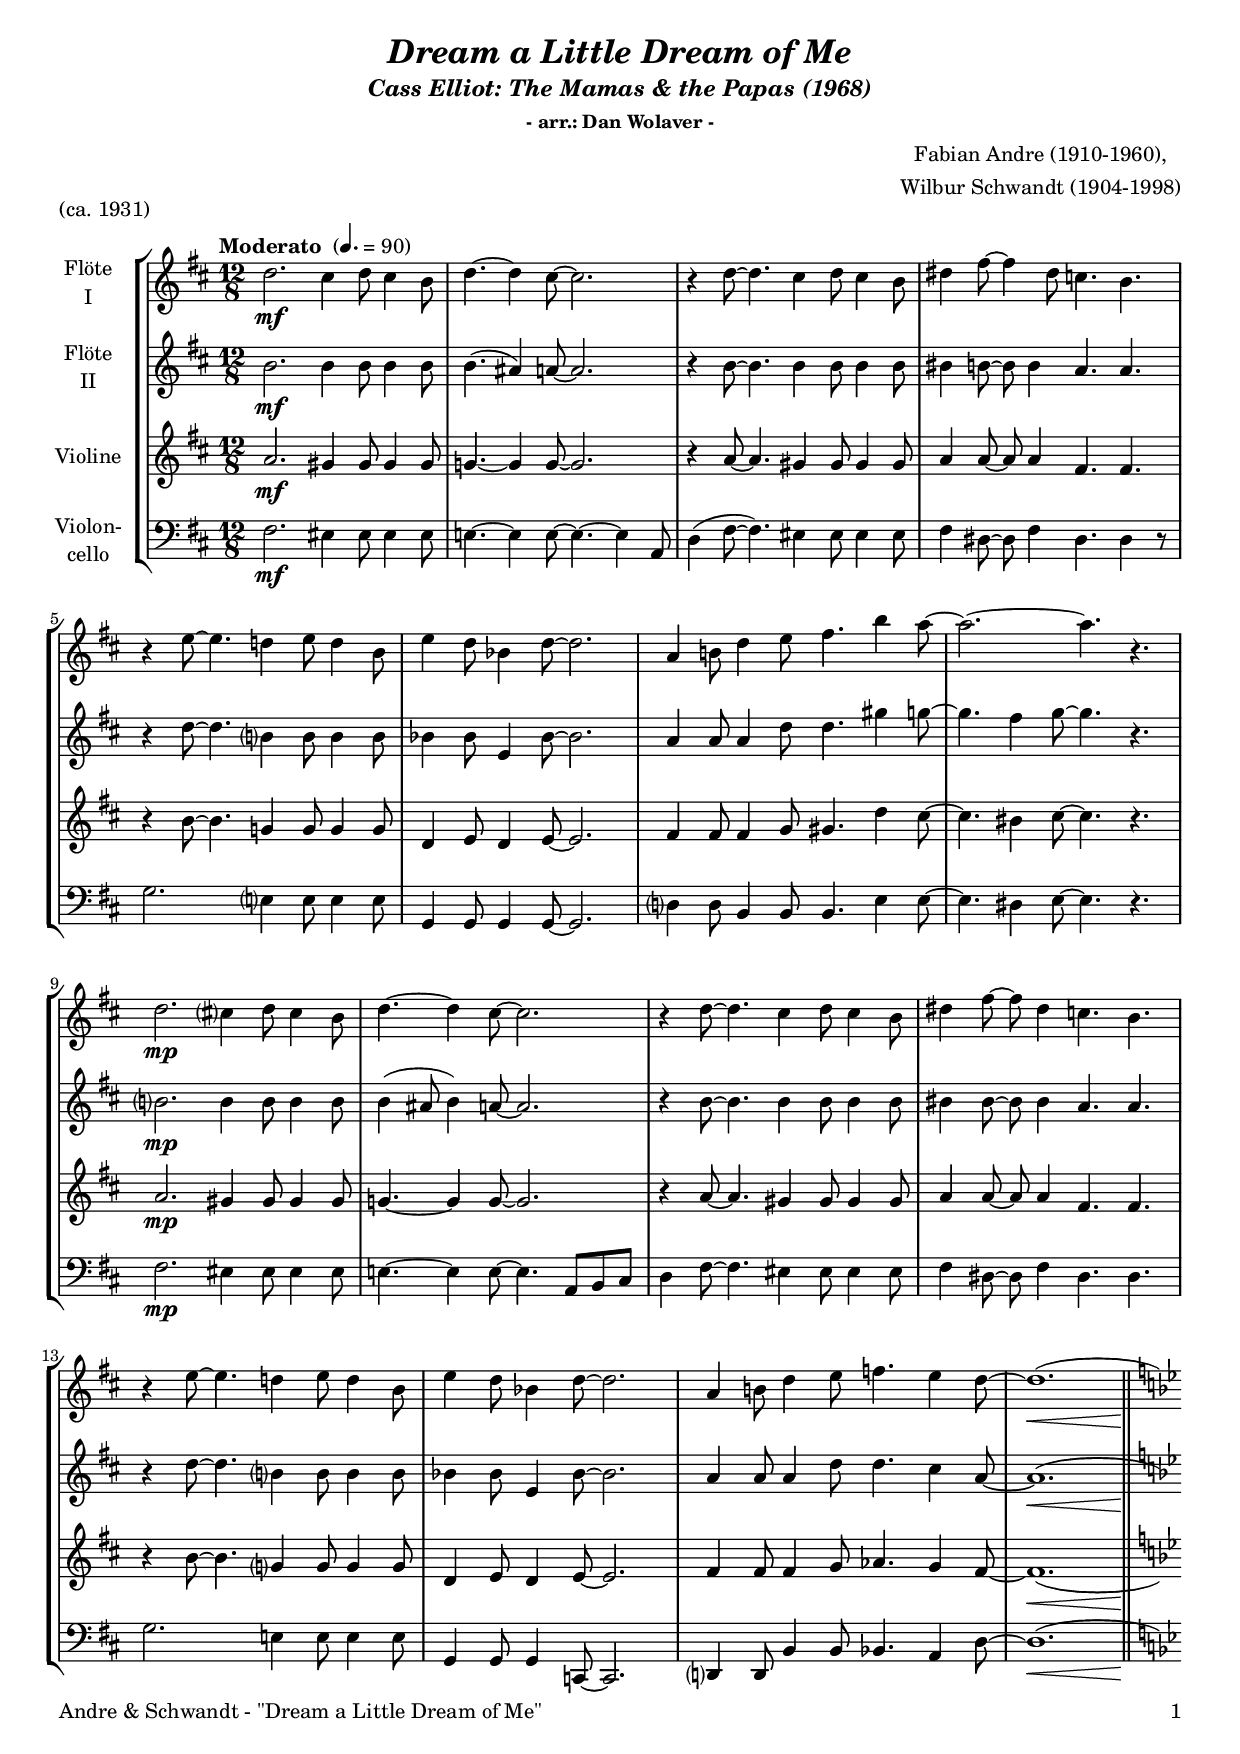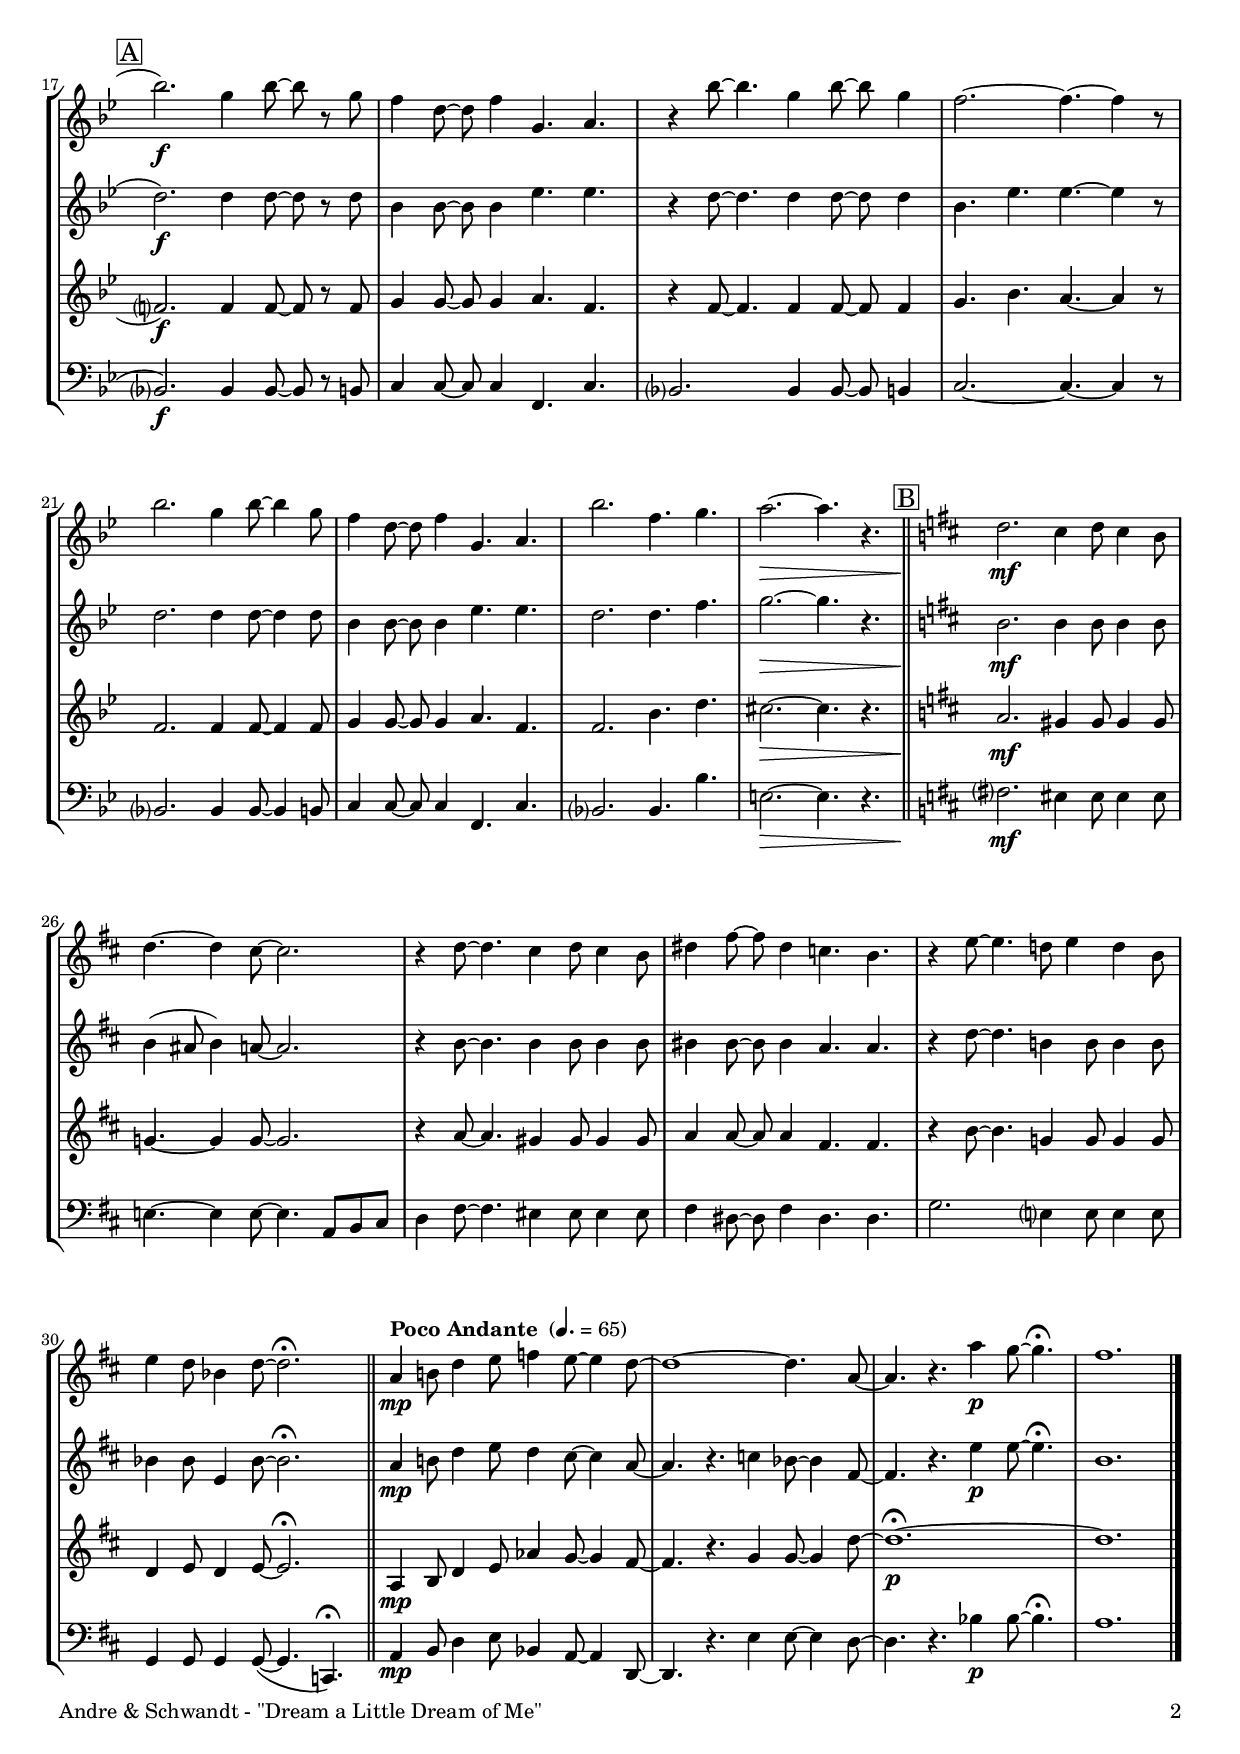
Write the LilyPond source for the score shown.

\version "2.24.4"
\include "deutsch.ly"
  
#(set-global-staff-size 18)

\header {
  title        = \markup \bold \italic "Dream a Little Dream of Me"
  subtitle     = \markup \italic "Cass Elliot: The Mamas & the Papas (1968)"
  subsubtitle  = "- arr.: Dan Wolaver -"
  composer     = \markup \center-column { "Fabian Andre (1910-1960),"
					  "Wilbur Schwandt (1904-1998)" }
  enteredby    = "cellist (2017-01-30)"
  piece        = "(ca. 1931)"
}

voiceconsts = {
  \key f \major
  \time 12/8
  \clef "treble"
% \numericTimeSignature
  \compressEmptyMeasures
  % Set default beaming for all staves
%  \set Timing.beamExceptions = #'()
%  \set Timing.baseMoment     = #(ly:make-moment 1 4)
%  \set Timing.beatStructure  = #'(1 1 1)
  \tempo "Moderato " 4.=90
}

mifl = "flute"
mivl = "violin"
mivc = "cello"

boxa = { \bar "||" \mark \markup \box "A" \key des \major }
boxb = { \bar "||" \mark \markup \box "B" \key f   \major }
slow = { \bar "||" \tempo "Poco Andante " 4.=65 }

va = \relative c' {
  \voiceconsts

  f2.\mf e4 f8 e4 d8
  f4.~ f4 e8~ e2.
  r4 f8~ f4. e4 f8 e4 d8

  fis4 a8~ a4 fis8 es4. d
  r4 g8~ g4. f!4 g8 f4 d8
  g4 f8 des4 f8~ f2.

  c4 d!8 f4 g8 a4. d4 c8~
  c2.~ c4. r
  f,2.\mp e?4 f8 e4 d8
  
  f4.~ f4 e8~ e2.
  r4 f8~ f4. e4 f8 e4 d8
  fis4 a8~ a fis4 es4. d
  
  r4 g8~ g4. f!4 g8 f4 d8
  g4 f8 des4 f8~ f2.
  c4 d!8 f4 g8 as4. g4 f8~

  f1.(\< \boxa
  des'2.)\!\f b4 des8~ des r b
  as4 f8~ f as4 b,4. c
  r4 des'8~ des4. b4 des8~ des b4

  as2.~ as4.~ as4 r8
  des2. b4 des8~ des4 b8
  as4 f8~ f as4 b,4. c
  des'2. as4. b

  c2.~\> c4. r \boxb
  f,2.\!\mf e4 f8 e4 d8
  f4.~ f4 e8~ e2.

  r4 f8~ f4. e4 f8 e4 d8
  fis4 a8~ a fis4 es4. d
  r4 g8~ g4. f!8 g4 f4 d8

  g4 f8 des4 f8~ f2.\fermata \slow
  c4\mp d!8 f4 g8 as4 g8~ g4 f8~

  f1~ f4. c8~
  c4. r c'4\p b8~ b4.\fermata
  a1. \bar "|."
}

vb = \relative c' {
  \voiceconsts

  d2.\mf d4 d8 d4 d8
  d4.( cis4) c8~ c2.
  r4 d8~ d4. d4 d8 d4 d8

  dis4 d8~ d d4 c4. c
  r4 f8~ f4. d?4 d8 d4 d8
  des4 des8 g,4 des'8~ des2.

  c4 c8 c4 f8 f4. h4 b8~
  b4. a4 b8~ b4. r
  d,?2.\mp d4 d8 d4 d8
  
  d4( cis8 d4) c8~ c2.
  r4 d8~ d4. d4 d8 d4 d8
  dis4 dis8~ dis dis4 c4. c
  
  r4 f8~ f4. d?4 d8 d4 d8
  des4 des8 g,4 des'8~ des2.
  c4 c8 c4 f8 f4. e4 c8~

  c1.(\< \boxa
  f2.)\!\f f4 f8~ f r f
  des4 des8~ des des4 ges4. ges
  r4 f8~ f4. f4 f8~ f f4

  des4. ges ges~ ges4 r8
  f2. f4 f8~ f4 f8
  des4 des8~ des des4 ges4. ges
  f2. f4. as

  b2.~\> b4. r \boxb
  d,2.\!\mf  d4 d8 d4 d8
  d4( cis8 d4) c8~ c2.

  r4 d8~ d4. d4 d8 d4 d8
  dis4 dis8~ dis dis4 c4. c
  r4 f8~ f4. d!4 d8 d4 d8

  des4 des8 g,4 des'8~ des2.\fermata \slow
  c4\mp d!8 f4 g8 f4 e8~ e4 c8~

  c4. r es4 des8~ des4 a8~
  a4. r g'4\p g8~ g4.\fermata
  d1. \bar "|."
}

vc = \relative c' {
  \voiceconsts

  c2.\mf h4 h8 h4 h8
  b!4.~ b4 b8~ b2.
  r4 c8~ c4. h4 h8 h4 h8

  c4 c8~ c c4 a4. a
  r4 d8~ d4. b!4 b8 b4 b8
  f4 g8 f4 g8~ g2.

  a4 a8 a4 b8 h4. f'4 e8~
  e4. dis4 e8~ e4. r
  c2.\mp h4 h8 h4 h8

  b!4.~ b4 b8~ b2.
  r4 c8~ c4. h4 h8 h4 h8
  c4 c8~ c c4 a4. a

  r4 d8~ d4. b?4 b8 b4 b8
  f4 g8 f4 g8~ g2.
  a4 a8 a4 b8 ces4. b4 a8~

  a1.(\< \boxa
  as?2.)\!\f as4 as8~ as r as
  b4 b8~ b b4 c4. as
  r4 as8~ as4. as4 as8~ as as4

  b4. des c~ c4 r8
  as2. as4 as8~ as4 as8
  b4 b8~ b b4 c4. as
  as2. des4. f

  e2.~\> e4. r \boxb
  c2.\!\mf h4 h8 h4 h8
  b!4.~ b4 b8~ b2.

  r4 c8~ c4. h4 h8 h4 h8
  c4 c8~ c c4 a4. a
  r4 d8~ d4. b!4 b8 b4 b8

  f4 g8 f4 g8~ g2.\fermata \slow
  c,4\mp d8 f4 g8 ces4 b8~ b4 a8~

  a4. r b4 b8~ b4 f'8~
  f1.~\fermata\p
  f \bar "|."
}

vd = \relative c' {
  \voiceconsts
  \clef "bass"
  
  a2.\mf gis4 gis8 gis4 gis8
  g!4.~ g4 g8~ g4.~ g4 c,8
  f4( a8~ a4.) gis4 gis8 gis4 gis8

  a4 fis8~ fis a4 fis4. fis4 r8
  b2. g?4 g8 g4 g8
  b,4 b8 b4 b8~ b2.

  f'?4 f8 d4 d8 d4. g4 g8~
  g4. fis4 g8~ g4. r
  a2.\mp gis4 gis8 gis4 gis8

  g!4.~ g4 g8~ g4. c,8 d e
  f4 a8~ a4. gis4 gis8 gis4 gis8
  a4 fis8~ fis a4 fis4. fis

  b2. g!4 g8 g4 g8
  b,4 b8 b4 es,8~ es2.
  f?4 f8 d'4 d8 des4. c4 f8~

  f1.(\< \boxa
  des?2.)\!\f des4 des8~ des r d
  es4 es8~ es es4 as,4. es'
  des?2. des4 des8~ des d4

  es2.~ es4.~ es4 r8
  des?2. des4 des8~ des4 d8
  es4 es8~ es es4 as,4. es'
  des?2. des4. des'

  g,2.~\> g4. r \boxb
  a?2.\!\mf gis4 gis8 gis4 gis8
  g!4.~ g4 g8~ g4. c,8 d e

  f4 a8~ a4. gis4 gis8 gis4 gis8
  a4 fis8~ fis a4 fis4. fis
  b2. g?4 g8 g4 g8

  b,4 b8 b4 b8(~ b4. es,)\fermata \slow
  c'4\mp d8 f4 g8 des4 c8~ c4 f,8~

  f4. r g'4 g8~ g4 f8~
  f4. r des'4\p des8~ des4.\fermata
  c1. \bar "|."
}


music = \new StaffGroup <<

  \new Staff {
    \set Staff.midiInstrument = \mifl
    \set Staff.instrumentName = \markup \center-column { "Flöte" "I" }
    \transpose f d' { \va }
  }

  \new Staff {
    \set Staff.midiInstrument = \mifl
    \set Staff.instrumentName = \markup \center-column { "Flöte" "II" }
    \transpose f d' { \vb }
  }

  \new Staff {
    \set Staff.midiInstrument = \mivl
    \set Staff.instrumentName = \markup \center-column { "Violine" }
    \transpose f d' { \vc }
  }

  \new Staff {
    \set Staff.midiInstrument = \mivc
    \set Staff.instrumentName = \markup \center-column { "Violon-" "cello" }
    \transpose f d { \vd }
  }
>>

\book {
  \paper {
    print-page-number = ##t
    print-first-page-number = ##t
    ragged-last-bottom = ##f
    oddHeaderMarkup = \markup \null
    evenHeaderMarkup = \markup \null
    oddFooterMarkup = \markup {
      \fill-line {
        \if \should-print-page-number
        "Andre & Schwandt - \"Dream a Little Dream of Me\"" \fromproperty #'page:page-number-string
      }
    }
    evenFooterMarkup = \oddFooterMarkup
  } \score {
    \music
    \layout {}
  }

  \score {
    \unfoldRepeats \music

    \midi {
      \context {
        \Score
      }
    }
  }
}
